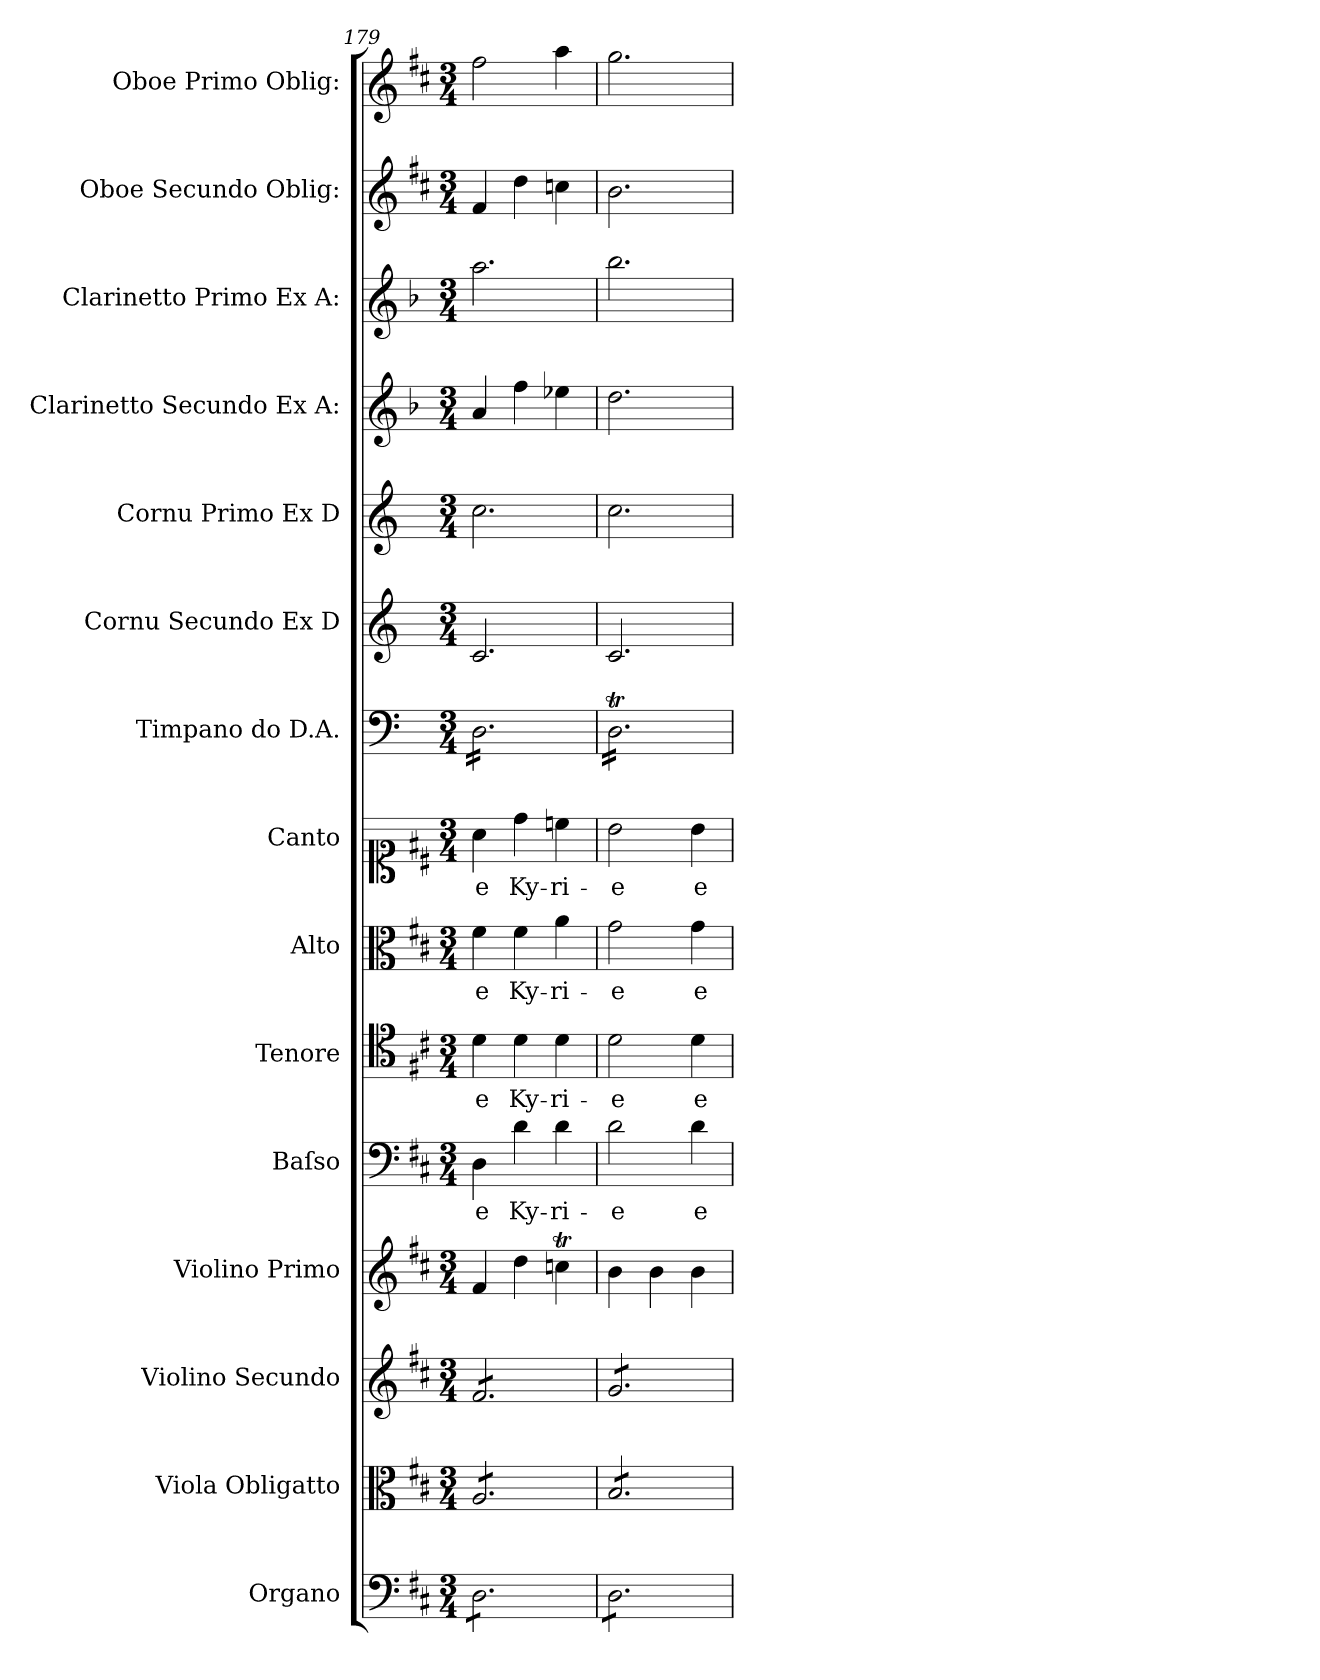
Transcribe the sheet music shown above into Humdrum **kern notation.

**kern	**kern	**kern	**kern	**kern	**text	**kern	**text	**kern	**text	**kern	**text	**kern	**kern	**kern	**kern	**kern	**kern	**kern
*part15	*part14	*part13	*part12	*part11	*part11	*part10	*part10	*part9	*part9	*part8	*part8	*part7	*part6	*part5	*part4	*part3	*part2	*part1
*staff15	*staff14	*staff13	*staff12	*staff11	*staff11	*staff10	*staff10	*staff9	*staff9	*staff8	*staff8	*staff7	*staff6	*staff5	*staff4	*staff3	*staff2	*staff1
*I"Organo	*I"Viola Obligatto	*I"Violino Secundo	*I"Violino Primo	*I"Baſso	*	*I"Tenore	*	*I"Alto	*	*I"Canto	*	*I"Timpano do D.A.	*I"Cornu Secundo Ex D	*I"Cornu Primo Ex D	*I"Clarinetto Secundo Ex A:	*I"Clarinetto Primo Ex A:	*I"Oboe Secundo Oblig:	*I"Oboe Primo Oblig:
*I'org	*I'vla obl	*I'vl 2	*I'vl 1	*I'B	*	*I'T	*	*I'A	*	*	*	*I'timp	*	*	*I'cl 2 in A	*I'cl 1 in A	*I'ob 2	*I'ob 1
*clefF4	*clefC3	*clefG2	*clefG2	*clefF4	*	*clefC4	*	*clefC3	*	*clefC1	*	*clefF4	*clefG2	*clefG2	*clefG2	*clefG2	*clefG2	*clefG2
*	*	*	*	*	*	*	*	*	*	*	*	*	*ITrd-1c-2	*ITrd-1c-2	*ITrd2c3	*ITrd2c3	*	*
*k[f#c#]	*k[f#c#]	*k[f#c#]	*k[f#c#]	*k[f#c#]	*	*k[f#c#]	*	*k[f#c#]	*	*k[f#c#]	*	*k[]	*k[f#c#]	*k[f#c#]	*k[f#c#]	*k[f#c#]	*k[f#c#]	*k[f#c#]
*M3/4	*M3/4	*M3/4	*M3/4	*M3/4	*	*M3/4	*	*M3/4	*	*M3/4	*	*M3/4	*M3/4	*M3/4	*M3/4	*M3/4	*M3/4	*M3/4
=179	=179	=179	=179	=179	=179	=179	=179	=179	=179	=179	=179	=179	=179	=179	=179	=179	=179	=179
!	!	!	!	!	!	!	!	!	!LO:LY:i	!	!LO:LY:i	!	!	!	!	!	!	!
*tremolo	*	*	*	*	*	*	*	*	*	*	*	*	*	*	*	*	*	*
*	*tremolo	*	*	*	*	*	*	*	*	*	*	*	*	*	*	*	*	*
*	*	*tremolo	*	*	*	*	*	*	*	*	*	*	*	*	*	*	*	*
*	*	*	*	*	*	*	*	*	*	*	*	*tremolo	*	*	*	*	*	*
8D\L	8A/L	8f#/L	4f#/	4D\	-e	4d\	-e	4f#\	-e	4a\	-e	16D\LL	2.d/	2.dd\	4f#/	2.ff#\	4f#/	2ff#\
.	.	.	.	.	.	.	.	.	.	.	.	16D\	.	.	.	.	.	.
8D\	8A/	8f#/	.	.	.	.	.	.	.	.	.	16D\	.	.	.	.	.	.
.	.	.	.	.	.	.	.	.	.	.	.	16D\	.	.	.	.	.	.
!	!	!	!	!	!	!	!LO:LY:i	!	!LO:LY:i	!	!	!	!	!	!	!	!	!
8D\	8A/	8f#/	4dd\	4d\	Ky-	4d\	Ky-	4f#\	Ky-	4dd\	Ky-	16D\	.	.	4dd\	.	4dd\	.
.	.	.	.	.	.	.	.	.	.	.	.	16D\	.	.	.	.	.	.
8D\	8A/	8f#/	.	.	.	.	.	.	.	.	.	16D\	.	.	.	.	.	.
.	.	.	.	.	.	.	.	.	.	.	.	16D\	.	.	.	.	.	.
!	!	!	!	!	!	!	!LO:LY:i	!	!LO:LY:i	!	!	!	!	!	!	!	!	!
8D\	8A/	8f#/	4ccnT\	4d\	-ri-	4d\	-ri-	4a\	-ri-	4ccn\	-ri-	16D\	.	.	4ccn\	.	4ccn\	4aa\
.	.	.	.	.	.	.	.	.	.	.	.	16D\	.	.	.	.	.	.
8D\J	8A/J	8f#/J	.	.	.	.	.	.	.	.	.	16D\	.	.	.	.	.	.
.	.	.	.	.	.	.	.	.	.	.	.	16D\JJ	.	.	.	.	.	.
=180	=180	=180	=180	=180	=180	=180	=180	=180	=180	=180	=180	=180	=180	=180	=180	=180	=180	=180
!	!	!	!	!	!	!	!LO:LY:i	!	!LO:LY:i	!	!	!	!	!	!	!	!	!
8D\L	8B/L	8g/L	4b\	2d\	-e	2d\	-e	2g\	-e	2b\	-e	16DT\LL	2.d/	2.dd\	2.b\	2.gg\	2.b\	2.gg\
.	.	.	.	.	.	.	.	.	.	.	.	16DT\	.	.	.	.	.	.
8D\	8B/	8g/	.	.	.	.	.	.	.	.	.	16DT\	.	.	.	.	.	.
.	.	.	.	.	.	.	.	.	.	.	.	16DT\	.	.	.	.	.	.
8D\	8B/	8g/	4b\	.	.	.	.	.	.	.	.	16DT\	.	.	.	.	.	.
.	.	.	.	.	.	.	.	.	.	.	.	16DT\	.	.	.	.	.	.
8D\	8B/	8g/	.	.	.	.	.	.	.	.	.	16DT\	.	.	.	.	.	.
.	.	.	.	.	.	.	.	.	.	.	.	16DT\	.	.	.	.	.	.
8D\	8B/	8g/	4b\	4d\	e-	4d\	e-	4g\	e-	4b\	e-	16DT\	.	.	.	.	.	.
.	.	.	.	.	.	.	.	.	.	.	.	16DT\	.	.	.	.	.	.
8D\J	8B/J	8g/J	.	.	.	.	.	.	.	.	.	16DT\	.	.	.	.	.	.
*	*	*Xtremolo	*	*	*	*	*	*	*	*	*	*	*	*	*	*	*	*
*	*Xtremolo	*	*	*	*	*	*	*	*	*	*	*	*	*	*	*	*	*
*Xtremolo	*	*	*	*	*	*	*	*	*	*	*	*	*	*	*	*	*	*
.	.	.	.	.	.	.	.	.	.	.	.	16DT\JJ	.	.	.	.	.	.
*	*	*	*	*	*	*	*	*	*	*	*	*Xtremolo	*	*	*	*	*	*
=	=	=	=	=	=	=	=	=	=	=	=	=	=	=	=	=	=	=
*-	*-	*-	*-	*-	*-	*-	*-	*-	*-	*-	*-	*-	*-	*-	*-	*-	*-	*-
